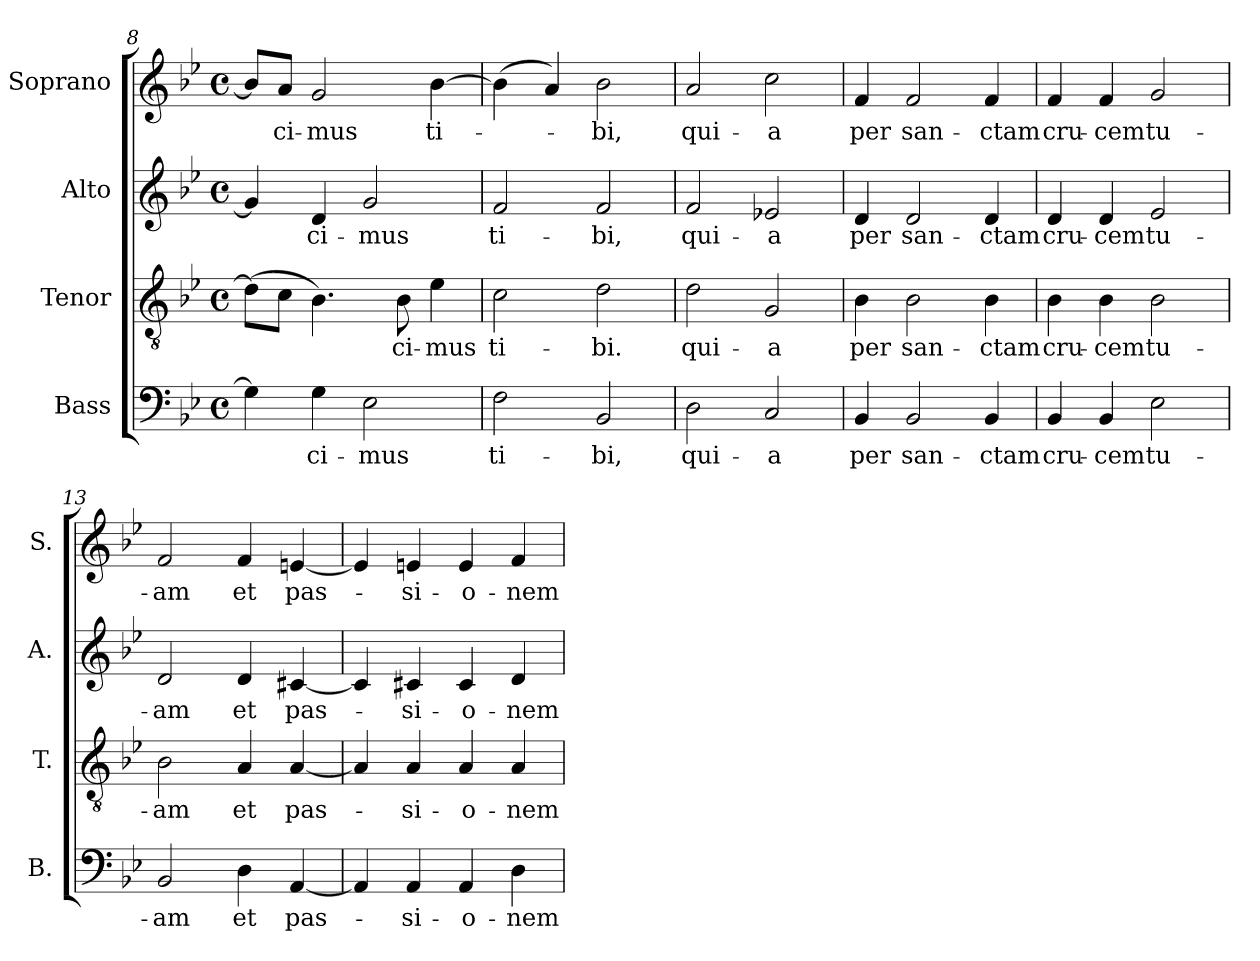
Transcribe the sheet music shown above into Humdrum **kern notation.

**kern	**text	**kern	**text	**kern	**text	**kern	**text
*part4	*part4	*part3	*part3	*part2	*part2	*part1	*part1
*staff4	*staff4	*staff3	*staff3	*staff2	*staff2	*staff1	*staff1
*I"Bass	*	*I"Tenor	*	*I"Alto	*	*I"Soprano	*
*I'B.	*	*I'T.	*	*I'A.	*	*I'S.	*
*clefF4	*	*clefGv2	*	*clefG2	*	*clefG2	*
*	*	*ITrd7c12	*	*	*	*	*
*k[b-e-]	*	*k[b-e-]	*	*k[b-e-]	*	*k[b-e-]	*
*B-:	*	*B-:	*	*B-:	*	*B-:	*
*M4/4	*	*M4/4	*	*M4/4	*	*M4/4	*
*met(c)	*	*met(c)	*	*met(c)	*	*met(c)	*
=8	=8	=8	=8	=8	=8	=8	=8
4Gi\]	.	(8Di\L]	.	4gi/]	.	8b-i/L]	.
!	!	!	!	!	!	!	!LO:LY:b:color=#000000
.	.	8Ci\J	.	.	.	8ai/J	-ci-
!	!LO:LY:b:color=#000000	!	!	!	!	!	!
!	!	!	!	!	!LO:LY:b:color=#000000	!	!
!	!	!	!	!	!	!	!LO:LY:b:color=#000000
4Gi\	-ci-	4.BB-i\)	.	4di/	-ci-	2gi/	-mus
!	!LO:LY:b:color=#000000	!	!	!	!	!	!
!	!	!	!	!	!LO:LY:b:color=#000000	!	!
2E-i\	-mus	.	.	2gi/	-mus	.	.
!	!	!	!LO:LY:b:color=#000000	!	!	!	!
.	.	8BB-i\	-ci-	.	.	.	.
!	!	!	!LO:LY:b:color=#000000	!	!	!	!
!	!	!	!	!	!	!	!LO:LY:b:color=#000000
.	.	4E-i\	-mus	.	.	[4b-i\	ti-
=9	=9	=9	=9	=9	=9	=9	=9
!	!LO:LY:b:color=#000000	!	!	!	!	!	!
!	!	!	!LO:LY:b:color=#000000	!	!	!	!
!	!	!	!	!	!LO:LY:b:color=#000000	!	!
2Fi\	ti-	2Ci\	ti-	2fi/	ti-	(4b-i\]	.
.	.	.	.	.	.	4ai/)	.
!	!LO:LY:b:color=#000000	!	!	!	!	!	!
!	!	!	!LO:LY:b:color=#000000	!	!	!	!
!	!	!	!	!	!LO:LY:b:color=#000000	!	!
!	!	!	!	!	!	!	!LO:LY:b:color=#000000
2BB-i/	-bi,	2Di\	-bi.	2fi/	-bi,	2b-i\	-bi,
!!LO:LB:g=z
=10	=10	=10	=10	=10	=10	=10	=10
!	!LO:LY:b:color=#000000	!	!	!	!	!	!
!	!	!	!LO:LY:b:color=#000000	!	!	!	!
!	!	!	!	!	!LO:LY:b:color=#000000	!	!
!	!	!	!	!	!	!	!LO:LY:b:color=#000000
2Di\	qui-	2Di\	qui-	2fi/	qui-	2ai/	qui-
!	!LO:LY:b:color=#000000	!	!	!	!	!	!
!	!	!	!LO:LY:b:color=#000000	!	!	!	!
!	!	!	!	!	!LO:LY:b:color=#000000	!	!
!	!	!	!	!	!	!	!LO:LY:b:color=#000000
2Ci/	-a	2GGi/	-a	2e-Xi/	-a	2cci\	-a
=11	=11	=11	=11	=11	=11	=11	=11
!	!LO:LY:b:color=#000000	!	!	!	!	!	!
!	!	!	!LO:LY:b:color=#000000	!	!	!	!
!	!	!	!	!	!LO:LY:b:color=#000000	!	!
!	!	!	!	!	!	!	!LO:LY:b:color=#000000
4BB-i/	per	4BB-i\	per	4di/	per	4fi/	per
!	!LO:LY:b:color=#000000	!	!	!	!	!	!
!	!	!	!LO:LY:b:color=#000000	!	!	!	!
!	!	!	!	!	!LO:LY:b:color=#000000	!	!
!	!	!	!	!	!	!	!LO:LY:b:color=#000000
2BB-i/	san-	2BB-i\	san-	2di/	san-	2fi/	san-
!	!LO:LY:b:color=#000000	!	!	!	!	!	!
!	!	!	!LO:LY:b:color=#000000	!	!	!	!
!	!	!	!	!	!LO:LY:b:color=#000000	!	!
!	!	!	!	!	!	!	!LO:LY:b:color=#000000
4BB-i/	-ctam	4BB-i\	-ctam	4di/	-ctam	4fi/	-ctam
=12	=12	=12	=12	=12	=12	=12	=12
!	!LO:LY:b:color=#000000	!	!	!	!	!	!
!	!	!	!LO:LY:b:color=#000000	!	!	!	!
!	!	!	!	!	!LO:LY:b:color=#000000	!	!
!	!	!	!	!	!	!	!LO:LY:b:color=#000000
4BB-i/	cru-	4BB-i\	cru-	4di/	cru-	4fi/	cru-
!	!LO:LY:b:color=#000000	!	!	!	!	!	!
!	!	!	!LO:LY:b:color=#000000	!	!	!	!
!	!	!	!	!	!LO:LY:b:color=#000000	!	!
!	!	!	!	!	!	!	!LO:LY:b:color=#000000
4BB-i/	-cem	4BB-i\	-cem	4di/	-cem	4fi/	-cem
!	!LO:LY:b:color=#000000	!	!	!	!	!	!
!	!	!	!LO:LY:b:color=#000000	!	!	!	!
!	!	!	!	!	!LO:LY:b:color=#000000	!	!
!	!	!	!	!	!	!	!LO:LY:b:color=#000000
2E-i\	tu-	2BB-i\	tu-	2e-i/	tu-	2gi/	tu-
=13	=13	=13	=13	=13	=13	=13	=13
!	!LO:LY:b:color=#000000	!	!	!	!	!	!
!	!	!	!LO:LY:b:color=#000000	!	!	!	!
!	!	!	!	!	!LO:LY:b:color=#000000	!	!
!	!	!	!	!	!	!	!LO:LY:b:color=#000000
2BB-i/	-am	2BB-i\	-am	2di/	-am	2fi/	-am
!	!LO:LY:b:color=#000000	!	!	!	!	!	!
!	!	!	!LO:LY:b:color=#000000	!	!	!	!
!	!	!	!	!	!LO:LY:b:color=#000000	!	!
!	!	!	!	!	!	!	!LO:LY:b:color=#000000
4Di\	et	4AAi/	et	4di/	et	4fi/	et
!	!LO:LY:b:color=#000000	!	!	!	!	!	!
!	!	!	!LO:LY:b:color=#000000	!	!	!	!
!	!	!	!	!	!LO:LY:b:color=#000000	!	!
!	!	!	!	!	!	!	!LO:LY:b:color=#000000
[4AAi/	pas-	[4AAi/	pas-	[4c#Xi/	pas-	[4eni/	pas-
=14	=14	=14	=14	=14	=14	=14	=14
4AAi/]	.	4AAi/]	.	4c#i/]	.	4ei/]	.
!	!LO:LY:b:color=#000000	!	!	!	!	!	!
!	!	!	!LO:LY:b:color=#000000	!	!	!	!
!	!	!	!	!	!LO:LY:b:color=#000000	!	!
!	!	!	!	!	!	!	!LO:LY:b:color=#000000
4AAi/	-si-	4AAi/	-si-	4c#Xi/	-si-	4eni/	-si-
!	!LO:LY:b:color=#000000	!	!	!	!	!	!
!	!	!	!LO:LY:b:color=#000000	!	!	!	!
!	!	!	!	!	!LO:LY:b:color=#000000	!	!
!	!	!	!	!	!	!	!LO:LY:b:color=#000000
4AAi/	-o-	4AAi/	-o-	4c#i/	-o-	4ei/	-o-
!	!LO:LY:b:color=#000000	!	!	!	!	!	!
!	!	!	!LO:LY:b:color=#000000	!	!	!	!
!	!	!	!	!	!LO:LY:b:color=#000000	!	!
!	!	!	!	!	!	!	!LO:LY:b:color=#000000
4Di\	-nem	4AAi/	-nem	4di/	-nem	4fi/	-nem
=	=	=	=	=	=	=	=
*-	*-	*-	*-	*-	*-	*-	*-
